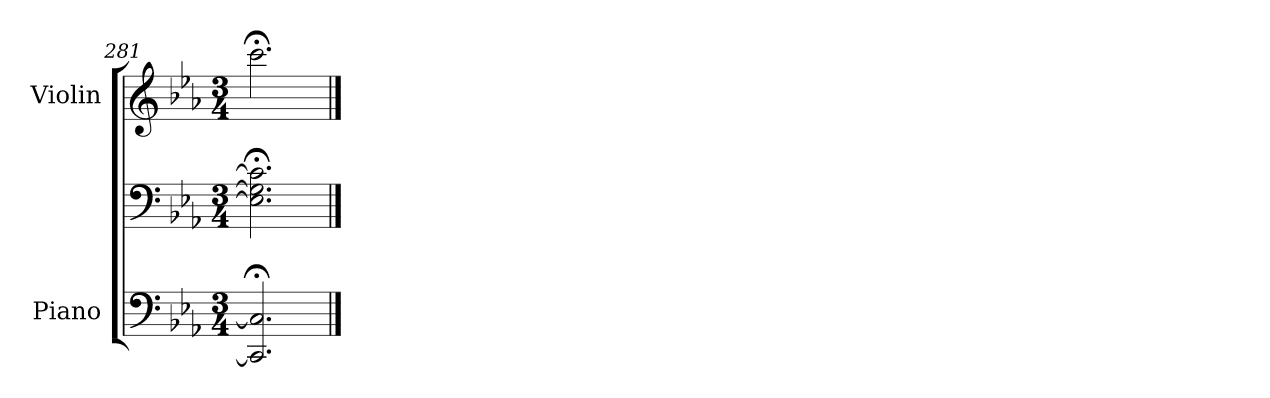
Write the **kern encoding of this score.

**kern	**kern	**kern
*part2	*part2	*part1
*staff3	*staff2	*staff1
*I"Piano	*	*I"Violin
*I'Pno	*	*I'Vln
*clefF4	*clefF4	*clefG2
*k[b-e-a-]	*k[b-e-a-]	*k[b-e-a-]
*M3/4	*M3/4	*M3/4
=281	=281	=281
2.CC/];< 2.C/];<	2.E-\];< 2.G\];< 2.c\];<	2.ccc;<\
==	==	==
*-	*-	*-
